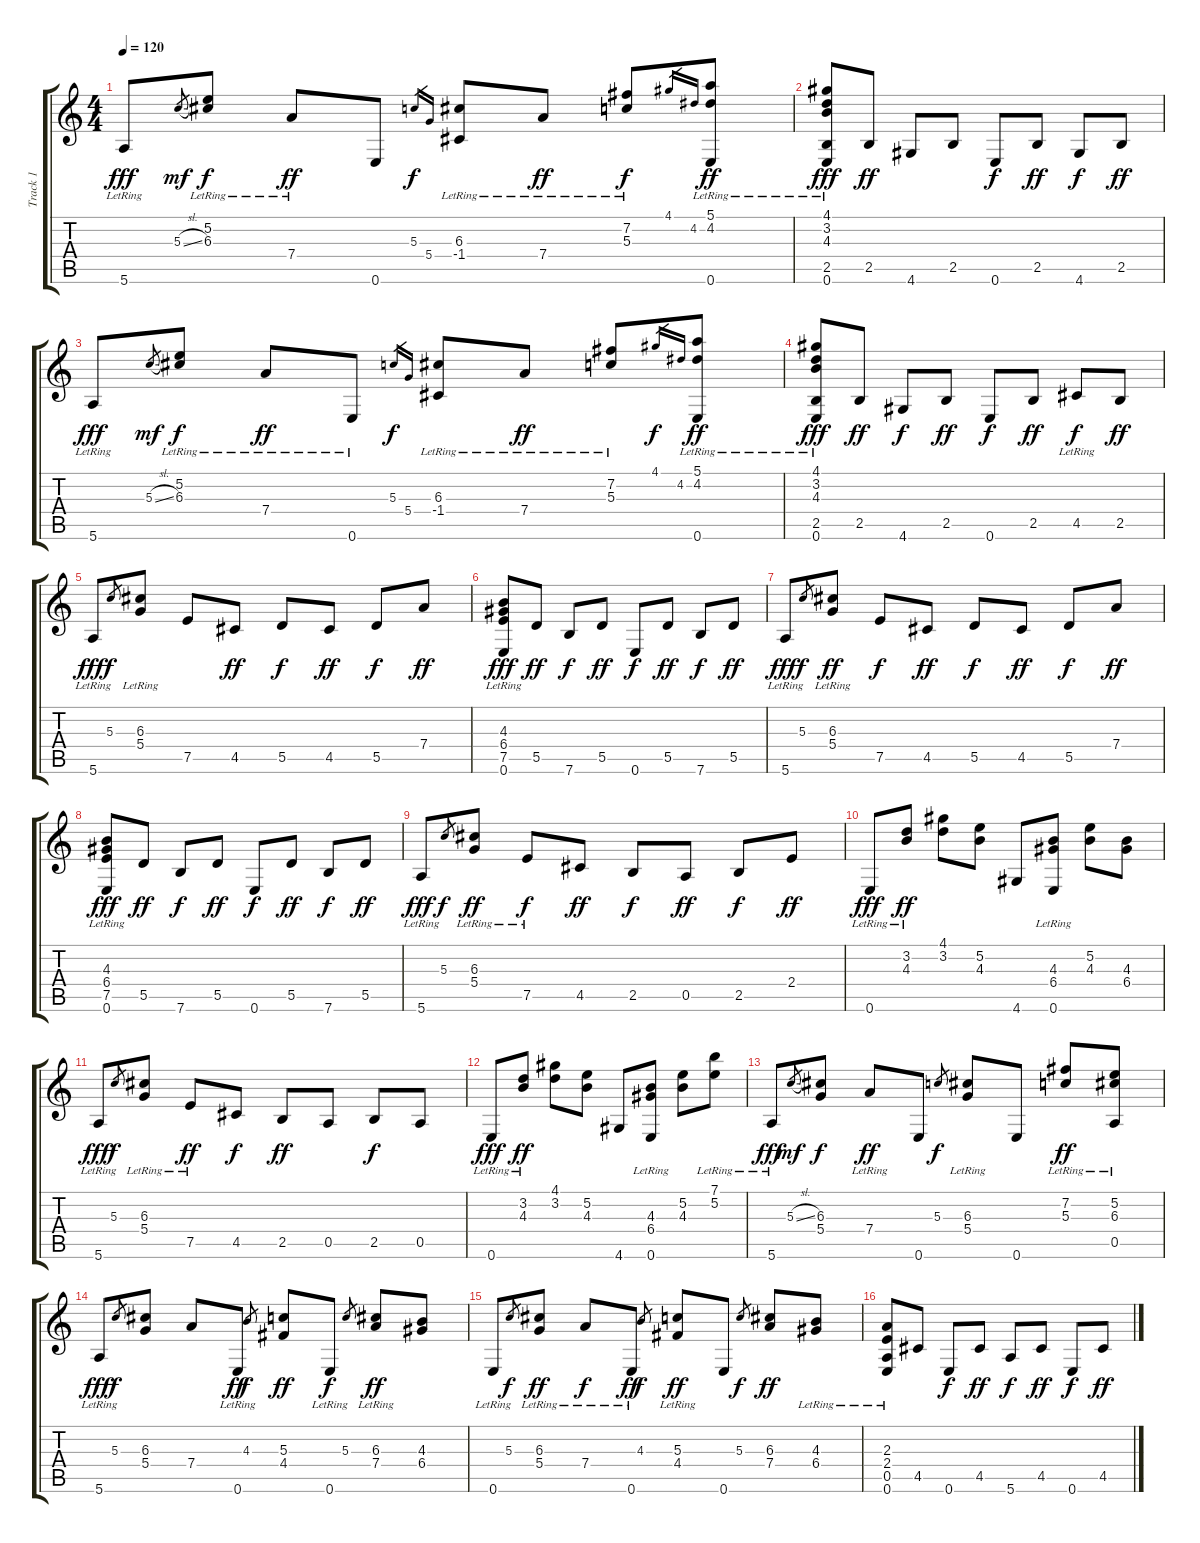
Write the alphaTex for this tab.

\track ("Track 1" "Track 1") {instrument acousticguitarnylon}
\staff {score tabs}
\tuning (E4 B3 G3 D3 A2 E2) {hide}
\ts (4 4)
\tempo 120
\clef g2
\ks c
5.6{lr}.8{dy fff} 5.3{sl}.8{gr dy mf} (5.2{lr} 6.3).8{dy f} 7.4{lr}.8{dy ff} 0.6.8 5.3.16{gr dy f} 5.4.16{gr} (6.3{lr} -1.4).8 7.4{lr}.8{dy ff} (7.2{lr} 5.3{lr}).8{dy f} 4.1.16{gr} 4.2.16{gr} (5.1 4.2 0.6{lr}).8{dy ff} |
(4.1{lr} 3.2{lr} 4.3{lr} 2.5{lr} 0.6).8{dy fff} 2.5.8{dy ff} 4.6.8 2.5.8 0.6.8{dy f} 2.5.8{dy ff} 4.6.8{dy f} 2.5.8{dy ff} |
5.6{lr}.8{dy fff} 5.3{sl}.8{gr dy mf} (5.2{lr} 6.3).8{dy f} 7.4{lr}.8{dy ff} 0.6{lr}.8 5.3.16{gr dy f} 5.4.16{gr} (6.3{lr} -1.4).8 7.4{lr}.8{dy ff} (7.2{lr} 5.3{lr}).8 4.1.16{gr dy f} 4.2.16{gr} (5.1 4.2 0.6{lr}).8{dy ff} |
(4.1{lr} 3.2{lr} 4.3{lr} 2.5{lr} 0.6).8{dy fff} 2.5.8{dy ff} 4.6.8{dy f} 2.5.8{dy ff} 0.6.8{dy f} 2.5.8{dy ff} 4.5{lr}.8{dy f} 2.5.8{dy ff} |
5.6{lr}.8{dy fff} 5.3.8{gr dy f} (6.3{lr} 5.4).8 7.5.8 4.5.8{dy ff} 5.5.8{dy f} 4.5.8{dy ff} 5.5.8{dy f} 7.4.8{dy ff} |
(4.3{lr} 6.4{lr} 7.5{lr} 0.6{lr}).8{dy fff} 5.5.8{dy ff} 7.6.8{dy f} 5.5.8{dy ff} 0.6.8{dy f} 5.5.8{dy ff} 7.6.8{dy f} 5.5.8{dy ff} |
5.6{lr}.8{dy fff} 5.3.8{gr dy f} (6.3{lr} 5.4).8{dy ff} 7.5.8{dy f} 4.5.8{dy ff} 5.5.8{dy f} 4.5.8{dy ff} 5.5.8{dy f} 7.4.8{dy ff} |
(4.3{lr} 6.4{lr} 7.5{lr} 0.6{lr}).8{dy fff} 5.5.8{dy ff} 7.6.8{dy f} 5.5.8{dy ff} 0.6.8{dy f} 5.5.8{dy ff} 7.6.8{dy f} 5.5.8{dy ff} |
5.6{lr}.8{dy fff} 5.3.8{gr dy f} (6.3 5.4{lr}).8{dy ff} 7.5{lr}.8{dy f} 4.5.8{dy ff} 2.5.8{dy f} 0.5.8{dy ff} 2.5.8{dy f} 2.4.8{dy ff} |
0.6{lr}.8{dy fff} (3.2 4.3{lr}).8{dy ff} (4.1 3.2).8 (5.2 4.3).8 4.6.8 (4.3 6.4 0.6{lr}).8 (5.2 4.3).8 (4.3 6.4).8 |
5.6{lr}.8{dy fff} 5.3.8{gr dy f} (6.3 5.4{lr}).8 7.5{lr}.8{dy ff} 4.5.8{dy f} 2.5.8{dy ff} 0.5.8 2.5.8{dy f} 0.5.8 |
0.6{lr}.8{dy fff} (3.2 4.3{lr}).8{dy ff} (4.1 3.2).8 (5.2 4.3).8 4.6.8 (4.3 6.4 0.6{lr}).8 (5.2 4.3).8 (7.1{lr} 5.2{lr}).8 |
5.6{lr}.8{dy fff} 5.3{sl}.8{gr dy mf} (6.3 5.4).8{dy f} 7.4{lr}.8{dy ff} 0.6.8 5.3.8{gr dy f} (6.3{lr} 5.4).8 0.6.8 (7.2{lr} 5.3{lr}).8{dy ff} (5.2{lr} 6.3 0.5).8 |
5.6{lr}.8{dy fff} 5.3.8{gr dy f} (6.3 5.4).8 7.4.8 0.6{lr}.8{dy ff} 4.3.8{gr dy f} (5.3 4.4).8{dy ff} 0.6{lr}.8{dy f} 5.3.8{gr} (6.3{lr} 7.4{lr}).8{dy ff} (4.3 6.4).8 |
0.6{lr}.8 5.3.8{gr dy f} (6.3{lr} 5.4{lr}).8{dy ff} 7.4{lr}.8{dy f} 0.6{lr}.8{dy ff} 4.3.8{gr dy f} (5.3 4.4{lr}).8{dy ff} 0.6.8 5.3.8{gr dy f} (6.3 7.4).8{dy ff} (4.3{lr} 6.4{lr}).8 |
(2.3{lr} 2.4{lr} 0.5{lr} 0.6{lr}).8 4.5.8 0.6.8{dy f} 4.5.8{dy ff} 5.6.8{dy f} 4.5.8{dy ff} 0.6.8{dy f} 4.5.8{dy ff}
